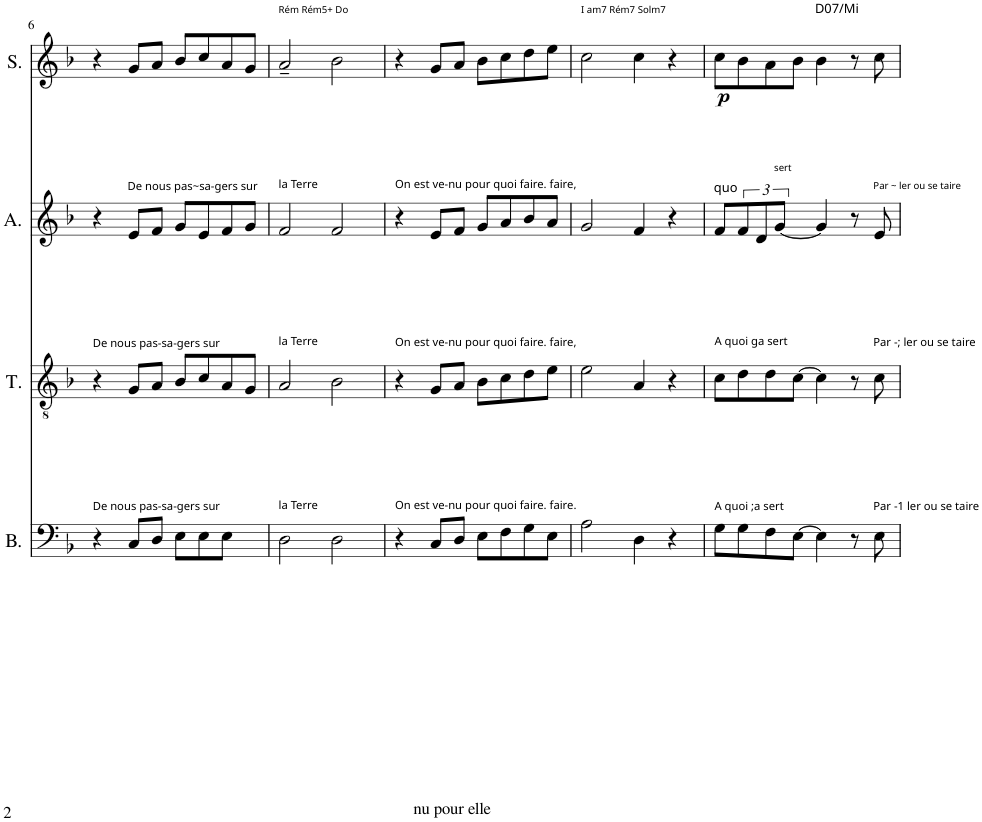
**kern	**kern	**kern	**kern	**dynam
*part4	*part3	*part2	*part1	*part1
*staff4	*staff3	*staff2	*staff1	*staff1
*I"Bass	*I"Ténor	*I"Alto	*I"Soprano	*
*I'B.	*I'T.	*I'A.	*I'S.	*
!!LO:PB:g=z
*clefF4	*clefGv2	*clefG2	*clefG2	*
*k[b-]	*k[b-]	*k[b-]	*k[b-]	*
*M2/2	*M2/2	*M2/2	*M2/2	*
=6	=6	=6	=6	=6
!	!	!LO:TX:b:t=De nous pas-sa-gers sur	!	!
!	!LO:TX:b:t=De nous pas-sa-gers sur	!	!	!
4r	4r	4r	4r	.
!	!	!	!LO:TX:b:t=De nous pas~sa-gers sur	!
8C/L	8G/L	8e/L	8g/L	.
8D/J	8A/J	8f/J	8a/J	.
8E\L	8B-/L	8g/L	8b-/L	.
8E\	8c/	8e/	8cc/	.
8E\J	8A/	8f/	8a/	.
8ryy	8G/J	8g/J	8g/J	.
=7	=7	=7	=7	=7
!	!	!	!LO:TX:a:t=Rém Rém5+ Do	!
!	!	!	!LO:TX:b:t=la Terre	!
!	!	!LO:TX:b:t=la Terre	!	!
!	!LO:TX:b:t=la Terre	!	!	!
2D\	2A/	2f/	2a~/	.
2D\	2B-\	2f/	2b-\	.
=8	=8	=8	=8	=8
!	!	!	!LO:TX:b:t=On est ve-nu pour quoi faire. faire,	!
!	!	!LO:TX:b:t=On est ve-nu pour quoi faire. faire,	!	!
!	!LO:TX:b:t=On est ve-nu pour quoi faire. faire.	!	!	!
4r	4r	4r	4r	.
8C/L	8G/L	8e/L	8g/L	.
8D/J	8A/J	8f/J	8a/J	.
8E\L	8B-\L	8g/L	8b-\L	.
8F\	8c\	8a/	8cc\	.
8G\	8d\	8b-/	8dd\	.
8E\J	8e\J	8a/J	8ee\J	.
=9	=9	=9	=9	=9
!	!	!	!LO:TX:a:t=I am7 Rém7 Solm7	!
2A\	2e\	2g/	2cc\	.
4D\	4A/	4f/	4cc\	.
4r	4r	4r	4r	.
=10	=10	=10	=10	=10
!	!	!	!LO:TX:b:t=quo	!
!	!	!LO:TX:b:t=A quoi ga sert	!	!
!	!LO:TX:b:t=A quoi ;a sert	!	!	!
!	!	!	!	!LO:DY:b
8G\L	8c\L	8f/L	8cc\L	p
8G\	8d\	12f/	8b-\	.
.	.	12d/	.	.
8F\	8d\	.	8a\	.
!	!	!LO:TX:a:t=sert	!	!
.	.	[12g/J	.	.
[8E\J	[8c\J	8ryy	8b-\J	.
!	!	!	!LO:TX:a:t=D07/Mi	!
4E\]	4c\]	4g/]	4b-\	.
8r	8r	8r	8r	.
!	!	!	!LO:TX:b:t=Par ~ ler ou se taire	!
!	!	!LO:TX:b:t=Par -; ler ou se taire	!	!
!	!LO:TX:b:t=Par -1 ler ou se taire	!	!	!
8E\	8c\	8e/	8cc\	.
=	=	=	=	=
*-	*-	*-	*-	*-
